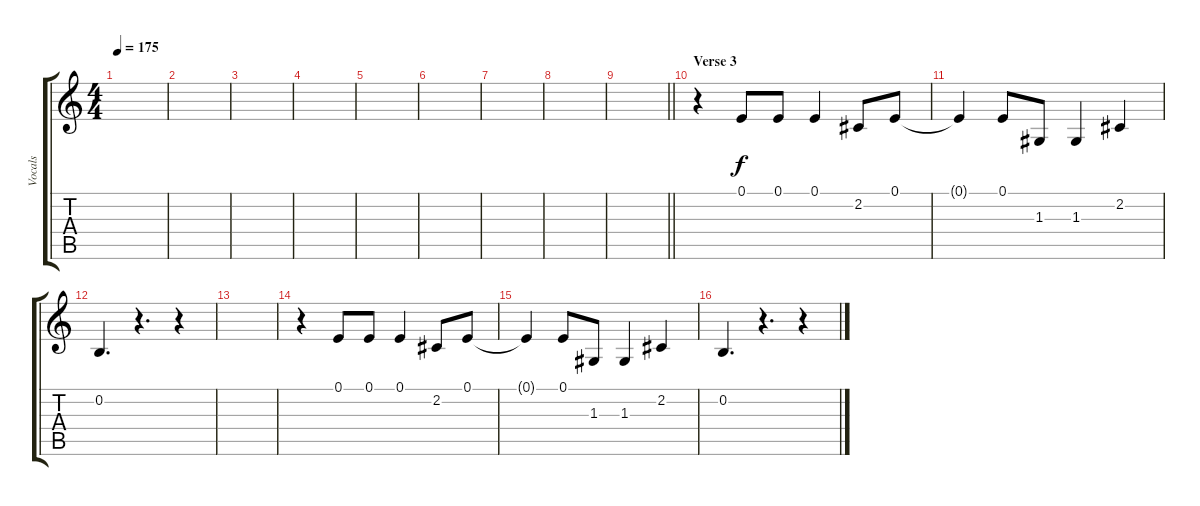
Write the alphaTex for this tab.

\track ("Vocals" "Vocals") {instrument altosax}
\staff {score tabs}
\tuning (E4 B3 G3 D3 A2 E2) {hide}
\ts (4 4)
\tempo 175
\clef g2
\ks c
|
|
|
|
|
|
|
|
\barLineRight lightlight
|
\section ("" "Verse 3")
r.4 0.1.8 0.1.8 0.1.4 2.2.8 0.1.8 |
0.1{t}.4 0.1.8 1.3.8 1.3.4 2.2.4 |
0.2.4{d} r.4{d} r.4 |
|
r.4 0.1.8 0.1.8 0.1.4 2.2.8 0.1.8 |
0.1{t}.4 0.1.8 1.3.8 1.3.4 2.2.4 |
0.2.4{d} r.4{d} r.4
